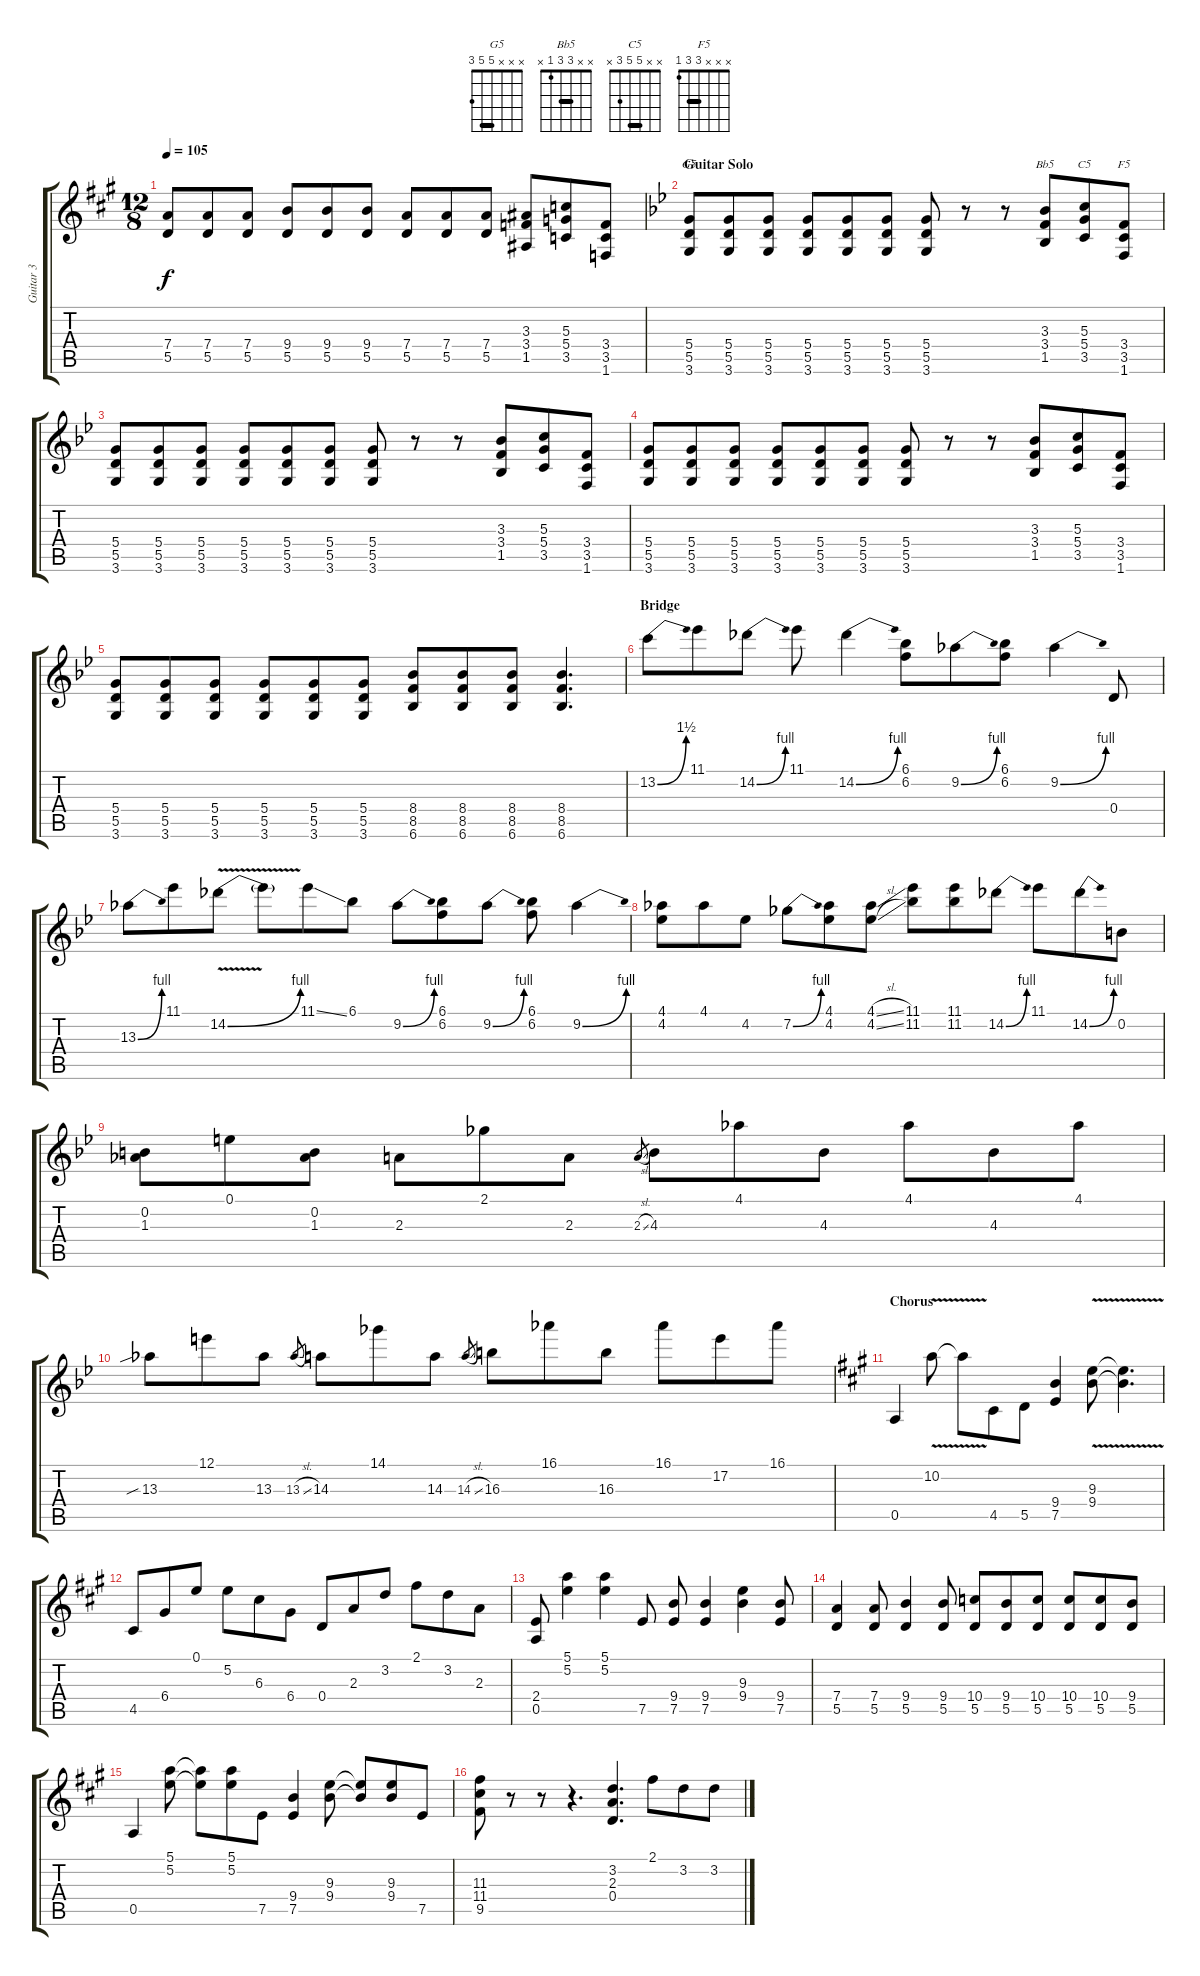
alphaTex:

\track ("Guitar 3" "Guitar 3") {instrument distortionguitar}
\staff {score tabs}
\tuning (E4 B3 G3 D3 A2 E2) {hide}
\chord ("G5" x x x 5 5 3) {barre 5}
\chord ("Bb5" x x 3 3 1 x) {barre 3}
\chord ("C5" x x 5 5 3 x) {barre 5}
\chord ("F5" x x x 3 3 1) {barre 3}
\ts (12 8)
\tempo 105
\clef g2
\ks a
(7.4 5.5).8{dy f} (7.4 5.5).8 (7.4 5.5).8 (9.4 5.5).8 (9.4 5.5).8 (9.4 5.5).8 (7.4 5.5).8 (7.4 5.5).8 (7.4 5.5).8 (3.3 3.4 1.5).8 (5.3 5.4 3.5).8 (3.4 3.5 1.6).8 |
\section ("" "Guitar Solo")
\ks bb
(5.4 5.5 3.6).8{ch "G5"} (5.4 5.5 3.6).8 (5.4 5.5 3.6).8 (5.4 5.5 3.6).8 (5.4 5.5 3.6).8 (5.4 5.5 3.6).8 (5.4 5.5 3.6).8 r.8 r.8 (3.3 3.4 1.5).8{ch "Bb5"} (5.3 5.4 3.5).8{ch "C5"} (3.4 3.5 1.6).8{ch "F5"} |
(5.4 5.5 3.6).8 (5.4 5.5 3.6).8 (5.4 5.5 3.6).8 (5.4 5.5 3.6).8 (5.4 5.5 3.6).8 (5.4 5.5 3.6).8 (5.4 5.5 3.6).8 r.8 r.8 (3.3 3.4 1.5).8 (5.3 5.4 3.5).8 (3.4 3.5 1.6).8 |
(5.4 5.5 3.6).8 (5.4 5.5 3.6).8 (5.4 5.5 3.6).8 (5.4 5.5 3.6).8 (5.4 5.5 3.6).8 (5.4 5.5 3.6).8 (5.4 5.5 3.6).8 r.8 r.8 (3.3 3.4 1.5).8 (5.3 5.4 3.5).8 (3.4 3.5 1.6).8 |
(5.4 5.5 3.6).8 (5.4 5.5 3.6).8 (5.4 5.5 3.6).8 (5.4 5.5 3.6).8 (5.4 5.5 3.6).8 (5.4 5.5 3.6).8 (8.4 8.5 6.6).8 (8.4 8.5 6.6).8 (8.4 8.5 6.6).8 (8.4 8.5 6.6).4{d} |
\section ("" "Bridge")
13.2{be (bend 0 0 60 6)}.8 11.1.8 14.2{be (bend 0 0 60 4)}.8 11.1.8 14.2{be (bend 0 0 60 4)}.4 (6.1 6.2).8 9.2{be (bend 0 0 60 4)}.8 (6.1 6.2).8 9.2{be (bend 0 0 60 4)}.4 0.4.8 |
13.3{be (bend 0 0 60 4)}.8 11.1.8 14.2{be (bend 0 0 60 4) v}.8 14.2{t}.8 11.1{ss}.8 6.1.8 9.2{be (bend 0 0 60 4)}.8 (6.1 6.2).8 9.2{be (bend 0 0 60 4)}.8 (6.1 6.2).8 9.2{be (bend 0 0 60 4)}.4 |
(4.1 4.2).8 4.1.8 4.2.8 7.2{be (bend 0 0 60 4)}.8 (4.1 4.2).8 (4.1{sl} 4.2{sl}).8 (11.1 11.2).8 (11.1 11.2).8 14.2{be (bend 0 0 60 4)}.8 11.1.8 14.2{be (bend 0 0 60 4)}.8 0.2.8 |
(0.2 1.3).8 0.1.8 (0.2 1.3).8 2.3.8 2.1.8 2.3.8 2.3{sl}.8{gr} 4.3.8 4.1.8 4.3.8 4.1.8 4.3.8 4.1.8 |
13.3{sib}.8 12.1.8 13.3.8 13.3{sl}.8{gr} 14.3.8 14.1.8 14.3.8 14.3{sl}.8{gr} 16.3.8 16.1.8 16.3.8 16.1.8 17.2.8 16.1.8 |
\section ("" "Chorus")
\ks a
0.5.4 10.2{v}.8 10.2{t}.8 4.5.8 5.5.8 (9.4 7.5).4 (9.3{v} 9.4{v}).8 (9.3{t} 9.4{t}).4{d} |
4.5.8 6.4.8 0.1.8 5.2.8 6.3.8 6.4.8 0.4.8 2.3.8 3.2.8 2.1.8 3.2.8 2.3.8 |
(2.4 0.5).8 (5.1 5.2).4 (5.1 5.2).4 7.5.8 (9.4 7.5).8 (9.4 7.5).4 (9.3 9.4).4 (9.4 7.5).8 |
(7.4 5.5).4 (7.4 5.5).8 (9.4 5.5).4 (9.4 5.5).8 (10.4 5.5).8 (9.4 5.5).8 (10.4 5.5).8 (10.4 5.5).8 (10.4 5.5).8 (9.4 5.5).8 |
0.5.4 (5.1 5.2).8 (5.1{t} 5.2{t}).8 (5.1 5.2).8 7.5.8 (9.4 7.5).4 (9.3 9.4).8 (9.3{t} 9.4{t}).8 (9.3 9.4).8 7.5.8 |
(11.3 11.4 9.5).8 r.8 r.8 r.4{d} (3.2 2.3 0.4).4{d} 2.1.8 3.2.8 3.2.8
